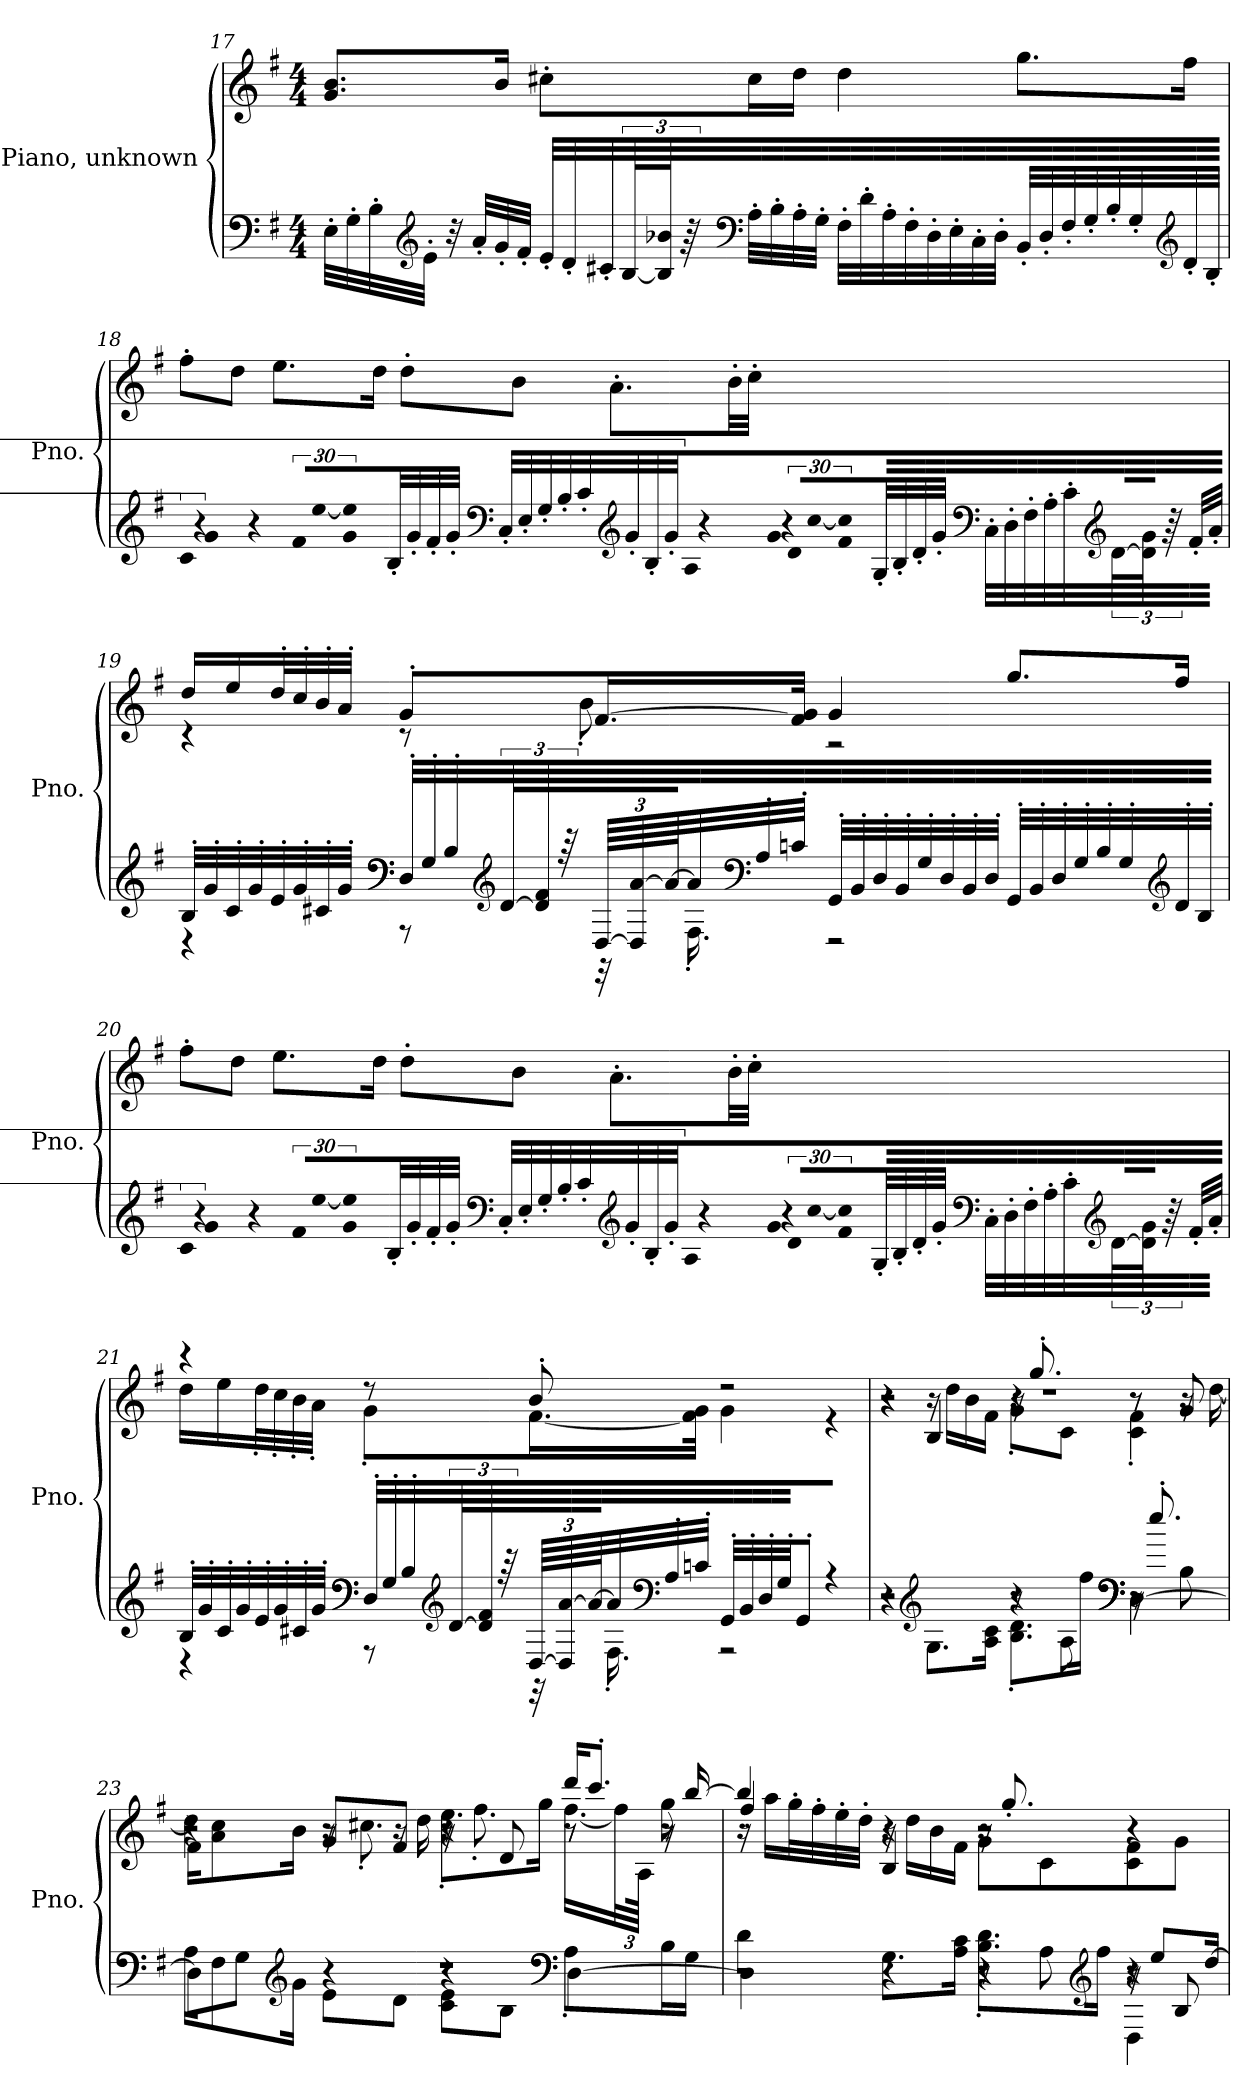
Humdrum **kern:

**kern	**kern
*part1	*part1
*staff2	*staff1
*I"Piano, unknown	*
*I'Pno.	*
!!LO:LB:g=z
*clefF4	*clefG2
*k[f#]	*k[f#]
*M4/4	*M4/4
=17	=17
32E'\LLL	8.g/ 8.b/L
32G'\	.
32B'\	.
*clefG2	*
32e'\JJJ	.
32r	.
32a'/LLL	.
32g'/	16b/Jk
32f#'/JJJ	.
32e'/LLL	8cc#X'\L
32d'/	.
32c#X'/	.
[96B/L	.
96B/] 96b-X/JJJJ	.
96r	.
*clefF4	*
32A'\LLL	16cc#\L
32B'\	.
32A'\	16dd\JJ
32G'\JJJ	.
32F#'\LLL	4dd\
32d'\	.
32A'\	.
32F#'\	.
32D'\	.
32E'\	.
32C'\	.
32D'\JJJ	.
32BB'/LLL	8.gg\L
32D'/	.
32F#'/	.
32G'/	.
32B'/	.
32G'/	.
*clefG2	*
32d'/	16ff#\Jk
32B'/JJJ	.
!!LO:LB:g=z
=18	=18
!LO:N:vis=64	!
960%17c/	8ff#'\L
!LO:N:vis=64	!
960%17r	.
1920ryy	.
!LO:N:vis=64	!
960%17g/	.
!LO:N:vis=128	!
1920%17r	.
!LO:N:vis=256	!
1920%17f#/KLLLL	.
!LO:N:vis=64	!
[960%17ee/J	.
!LO:N:vis=32	!
640%23g/ 640%23ee/]	.
32B'/	8dd\J
32g'/	.
32f#'/	.
32g'/JJJ	.
*clefF4	*
32C'/LLL	8.ee\L
32E'/	.
32G'/	.
32B'/	.
32c'/	.
*clefG2	*
32g'/	.
32B'/	16dd\Jk
32g'/	.
!LO:N:vis=64	!
960%17A/JJJk	8dd'\L
!LO:N:vis=64	!
960%17r	.
1920ryy	.
!LO:N:vis=64	!
960%17g/	.
!LO:N:vis=128	!
1920%17r	.
!LO:N:vis=256	!
1920%17d/KLLLL	.
!LO:N:vis=64	!
[960%17cc/J	.
!LO:N:vis=32	!
640%23f#/ 640%23cc/]	.
32G'/	8b\J
32B'/	.
32d'/	.
32g'/JJJ	.
*clefF4	*
32C'\LLL	8.a'\L
32D'\	.
32F#'\	.
32A'\	.
32c'\	.
*clefG2	*
[96d\L	.
96d\] 96g\JJJJ	.
96r	.
32f#'/LLL	32b'\LL
32a'/JJJ	32cc'\JJJ
!!LO:PB:g=z
=19	=19
*^	*^
32B'/LLL	4r	16dd/LL	4r
32g'/	.	.	.
32c'/	.	16ee/	.
32g'/	.	.	.
32e'/	.	32dd'/L	.
32g'/	.	32cc'/	.
32c#X'/	.	32b'/	.
32g'/JJJ	.	32a'/JJJ	.
*clefF4	*	*	*
32D'/LLL	8r	8g'/L	8r
32G'/	.	.	.
32B'/	.	.	.
*clefG2	*	*	*
[96d/L	.	.	.
96d/] 96f#/JJJJ	.	.	.
96r	.	.	.
*Xbrackettup	*	*	*
[96D/LLLL	32r	[16.f#/L	8b'\
96D/] [96a/	.	.	.
96a/J_	.	.	.
32a/]	16.F#'\	.	.
*clefF4	*	*	*
32A'/	.	.	.
32cn'/JJJ	.	32f#/] 32g/JJk	.
32GG'/LLL	2r	4g/	2r
32BB'/	.	.	.
32D'/	.	.	.
32BB'/	.	.	.
32G'/	.	.	.
32D'/	.	.	.
32BB'/	.	.	.
32D'/JJJ	.	.	.
32GG'/LLL	.	8.gg/L	.
32BB'/	.	.	.
32D'/	.	.	.
32G'/	.	.	.
32B'/	.	.	.
32G'/	.	.	.
*clefG2	*	*	*
32d'/	.	16ff#/Jk	.
32B'/JJJ	.	.	.
*v	*v	*	*
*	*v	*v
!!LO:LB:g=z
=20	=20
*brackettup	*
!LO:N:vis=64	!
960%17c/	8ff#'\L
!LO:N:vis=64	!
960%17r	.
1920ryy	.
!LO:N:vis=64	!
960%17g/	.
!LO:N:vis=128	!
1920%17r	.
!LO:N:vis=256	!
1920%17f#/KLLLL	.
!LO:N:vis=64	!
[960%17ee/J	.
!LO:N:vis=32	!
640%23g/ 640%23ee/]	.
32B'/	8dd\J
32g'/	.
32f#'/	.
32g'/JJJ	.
*clefF4	*
32C'/LLL	8.ee\L
32E'/	.
32G'/	.
32B'/	.
32c'/	.
*clefG2	*
32g'/	.
32B'/	16dd\Jk
32g'/	.
!LO:N:vis=64	!
960%17A/JJJk	8dd'\L
!LO:N:vis=64	!
960%17r	.
1920ryy	.
!LO:N:vis=64	!
960%17g/	.
!LO:N:vis=128	!
1920%17r	.
!LO:N:vis=256	!
1920%17d/KLLLL	.
!LO:N:vis=64	!
[960%17cc/J	.
!LO:N:vis=32	!
640%23f#/ 640%23cc/]	.
32G'/	8b\J
32B'/	.
32d'/	.
32g'/JJJ	.
*clefF4	*
32C'\LLL	8.a'\L
32D'\	.
32F#'\	.
32A'\	.
32c'\	.
*clefG2	*
[96d\L	.
96d\] 96g\JJJJ	.
96r	.
32f#'/LLL	32b'\LL
32a'/JJJ	32cc'\JJJ
!!LO:LB:g=z
=21	=21
*^	*^
32B'/LLL	4r	4r	16dd\LL
32g'/	.	.	.
32c'/	.	.	16ee\
32g'/	.	.	.
32e'/	.	.	32dd'\L
32g'/	.	.	32cc'\
32c#X'/	.	.	32b'\
32g'/JJJ	.	.	32a'\JJJ
*clefF4	*	*	*
32D'/LLL	8r	8r	8g'\L
32G'/	.	.	.
32B'/	.	.	.
*clefG2	*	*	*
[96d/L	.	.	.
96d/] 96f#/JJJJ	.	.	.
96r	.	.	.
*Xbrackettup	*	*	*
[96D/LLLL	32r	8b'/	[16.f#\L
96D/] [96a/	.	.	.
96a/J_	.	.	.
32a/]	16.F#'\	.	.
*clefF4	*	*	*
32A'/	.	.	.
32cn'/JJJ	.	.	32f#\] 32g\JJk
32GG'/LLL	2r	2r	4g\
32BB'/	.	.	.
32D'/	.	.	.
32G'/JJ	.	.	.
8GG'/J	.	.	.
4r	.	.	4r
!!LO:LB:g=z
=22	=22	=22	=22
*	*^	*^	*^
2r	4r	2r	1r	2r	4r	4r
*clefG2	*	*	*	*	*	*
.	8.G\L	.	.	.	4B/	16r
.	.	.	.	.	.	16dd\LL
.	.	.	.	.	.	16b\
.	16A\ 16c\Jk	.	.	.	.	16f#\JJ
4r	8.B\' 8.d\'L	8r	.	4r	16r	8g'\L
.	.	.	.	.	8.gg'/	.
.	.	8A\	.	.	.	8c\J
.	16ff#\Jk	.	.	.	.	.
*clefF4	*	*	*	*	*	*
16r	8r	[4D\	.	8r	8r	4c\' 4f#\'
8.ee'/	.	.	.	.	.	.
.	8B\	.	.	16r	8g/	.
.	.	.	.	[16dd\	.	.
=23	=23	=23	=23	=23	=23	=23
1r	16A\KL	8D\L]	2r	4dd\]	4r	16f#\KL
.	8F#'\	.	.	.	.	8a\ 8cc\
.	.	8G\J	.	.	.	.
*clefG2	*	*	*	*	*	*
.	16g\Jk	.	.	.	.	16b\Jk
.	8e\L	4r	.	16r	8g/L	8r
.	.	.	.	8.cc#X'\	.	.
.	8d\J	.	.	.	8f#/J	16r
.	.	.	.	.	.	16dd\
.	8c\ 8e\L	4r	4r	16r	8r	8.ee'\L
.	.	.	.	8.ff#'\	.	.
.	8B\J	.	.	.	8d/	.
.	.	.	.	.	.	16gg\Jk
*clefF4	*	*	*	*	*	*
.	8A'\L	[4D\	8r	8r	16ddd/KL	[16.ff#\LL
.	.	.	.	.	8.ccc'/J	.
*	*	*	*	*	*	*Xbrackettup
.	.	.	.	.	.	48ff#\L]
.	.	.	.	.	.	96A\JJJk
.	16B\L	.	16r	8gg\	.	8r
.	16G\JJ	.	[16bb/	.	.	.
*	*	*	*	*	*v	*v
!!LO:LB:g=z
=24	=24	=24	=24	=24	=24
*	*	*^	*	*	*
2r	4d\	2r	4D\]	4bb/]	4ff#'/	16r
.	.	.	.	.	.	16aa\LL
.	.	.	.	.	.	32gg'\L
.	.	.	.	.	.	32ff#'\
.	.	.	.	.	.	32ee'\
.	.	.	.	.	.	32dd'\JJJ
.	8.G\L	.	4r	4r	4B/	16r
.	.	.	.	.	.	16dd\LL
.	.	.	.	.	.	16b\
.	16A\ 16c\Jk	.	.	.	.	16f#\JJ
4r	8.B\' 8.d\'L	4r	8r	2r	16r	8g'\L
.	.	.	.	.	8.gg'/	.
.	.	.	8A\	.	.	8c\
*clefG2	*	*	*	*	*	*
.	16ff#\Jk	.	.	.	.	.
16r	4r	8r	4D\	.	4r	8c\ 8f#\
8ee/L	.	.	.	.	.	.
.	.	8B/	.	.	.	8g\J
[16dd/Jk	.	.	.	.	.	.
*v	*v	*v	*v	*	*	*
*	*v	*v	*v
=	=
*-	*-
